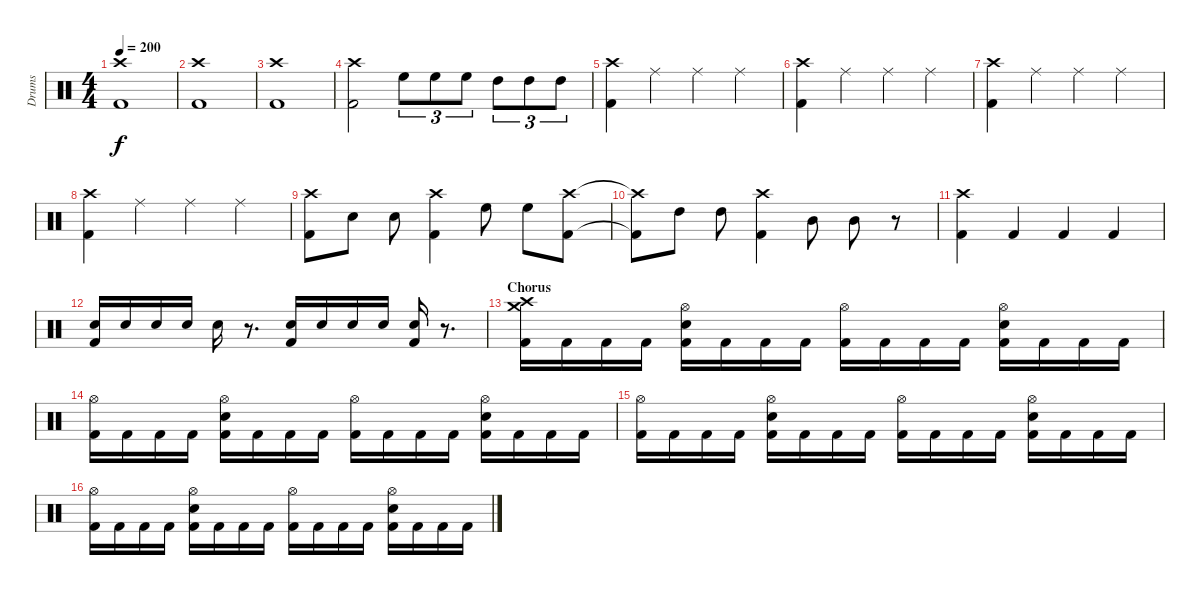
\track ("Drums" "Drums") {instrument percussion}
\staff {score}
\articulation defaults
\ts (4 4)
\tempo 200
\clef neutral
\ks c
("Crash high (hit)" "Kick (hit) 2").1{dy f} |
("Crash high (hit)" "Kick (hit) 2").1 |
("Crash high (hit)" "Kick (hit) 2").1 |
("Crash high (hit)" "Kick (hit) 2").2 "High Floor Tom (hit)".8{tu (3 2)} "High Floor Tom (hit)".8{tu (3 2)} "High Floor Tom (hit)".8{tu (3 2)} "High Tom (hit)".8{tu (3 2)} "High Tom (hit)".8{tu (3 2)} "High Tom (hit)".8{tu (3 2)} |
("Crash high (hit)" "Kick (hit) 2").4 "Ride (middle)".4 "Ride (middle)".4 "Ride (middle)".4 |
("Crash high (hit)" "Kick (hit) 2").4 "Ride (middle)".4 "Ride (middle)".4 "Ride (middle)".4 |
("Crash high (hit)" "Kick (hit) 2").4 "Ride (middle)".4 "Ride (middle)".4 "Ride (middle)".4 |
("Crash high (hit)" "Kick (hit) 2").4 "Ride (middle)".4 "Ride (middle)".4 "Ride (middle)".4 |
("Crash high (hit)" "Kick (hit) 2").8 "Electric Snare (hit)".8 "Electric Snare (hit)".8 ("Crash high (hit)" "Kick (hit) 2").4 "High Floor Tom (hit)".8 "High Floor Tom (hit)".8 ("Crash high (hit)" "Kick (hit) 2").8 |
("Crash high (hit)"{t} "Kick (hit) 2"{t}).8 "High Tom (hit)".8 "High Tom (hit)".8 ("Crash high (hit)" "Kick (hit) 2").4 "Mid Tom (hit)".8 "Mid Tom (hit)".8 r.8 |
("Crash high (hit)" "Kick (hit) 2").4 "Kick (hit) 2".4 "Kick (hit) 2".4 "Kick (hit) 2".4 |
("Electric Snare (hit)" "Kick (hit) 2").16 "Electric Snare (hit)".16 "Electric Snare (hit)".16 "Electric Snare (hit)".16 "Electric Snare (hit)".16 r.8{d} ("Electric Snare (hit)" "Kick (hit) 2").16 "Electric Snare (hit)".16 "Electric Snare (hit)".16 "Electric Snare (hit)".16 ("Electric Snare (hit)" "Kick (hit) 2").16 r.8{d} |
\section ("" "Chorus")
("Crash medium (hit)" "Crash high (hit)" "Kick (hit) 2").16 "Kick (hit) 2".16 "Kick (hit) 2".16 "Kick (hit) 2".16 ("Hi-Hat (open)" "Electric Snare (hit)" "Kick (hit) 2").16 "Kick (hit) 2".16 "Kick (hit) 2".16 "Kick (hit) 2".16 ("Hi-Hat (open)" "Kick (hit) 2").16 "Kick (hit) 2".16 "Kick (hit) 2".16 "Kick (hit) 2".16 ("Hi-Hat (open)" "Electric Snare (hit)" "Kick (hit) 2").16 "Kick (hit) 2".16 "Kick (hit) 2".16 "Kick (hit) 2".16 |
("Hi-Hat (open)" "Kick (hit) 2").16 "Kick (hit) 2".16 "Kick (hit) 2".16 "Kick (hit) 2".16 ("Hi-Hat (open)" "Electric Snare (hit)" "Kick (hit) 2").16 "Kick (hit) 2".16 "Kick (hit) 2".16 "Kick (hit) 2".16 ("Hi-Hat (open)" "Kick (hit) 2").16 "Kick (hit) 2".16 "Kick (hit) 2".16 "Kick (hit) 2".16 ("Hi-Hat (open)" "Electric Snare (hit)" "Kick (hit) 2").16 "Kick (hit) 2".16 "Kick (hit) 2".16 "Kick (hit) 2".16 |
("Hi-Hat (open)" "Kick (hit) 2").16 "Kick (hit) 2".16 "Kick (hit) 2".16 "Kick (hit) 2".16 ("Hi-Hat (open)" "Electric Snare (hit)" "Kick (hit) 2").16 "Kick (hit) 2".16 "Kick (hit) 2".16 "Kick (hit) 2".16 ("Hi-Hat (open)" "Kick (hit) 2").16 "Kick (hit) 2".16 "Kick (hit) 2".16 "Kick (hit) 2".16 ("Hi-Hat (open)" "Electric Snare (hit)" "Kick (hit) 2").16 "Kick (hit) 2".16 "Kick (hit) 2".16 "Kick (hit) 2".16 |
("Hi-Hat (open)" "Kick (hit) 2").16 "Kick (hit) 2".16 "Kick (hit) 2".16 "Kick (hit) 2".16 ("Hi-Hat (open)" "Electric Snare (hit)" "Kick (hit) 2").16 "Kick (hit) 2".16 "Kick (hit) 2".16 "Kick (hit) 2".16 ("Hi-Hat (open)" "Kick (hit) 2").16 "Kick (hit) 2".16 "Kick (hit) 2".16 "Kick (hit) 2".16 ("Hi-Hat (open)" "Electric Snare (hit)" "Kick (hit) 2").16 "Kick (hit) 2".16 "Kick (hit) 2".16 "Kick (hit) 2".16
